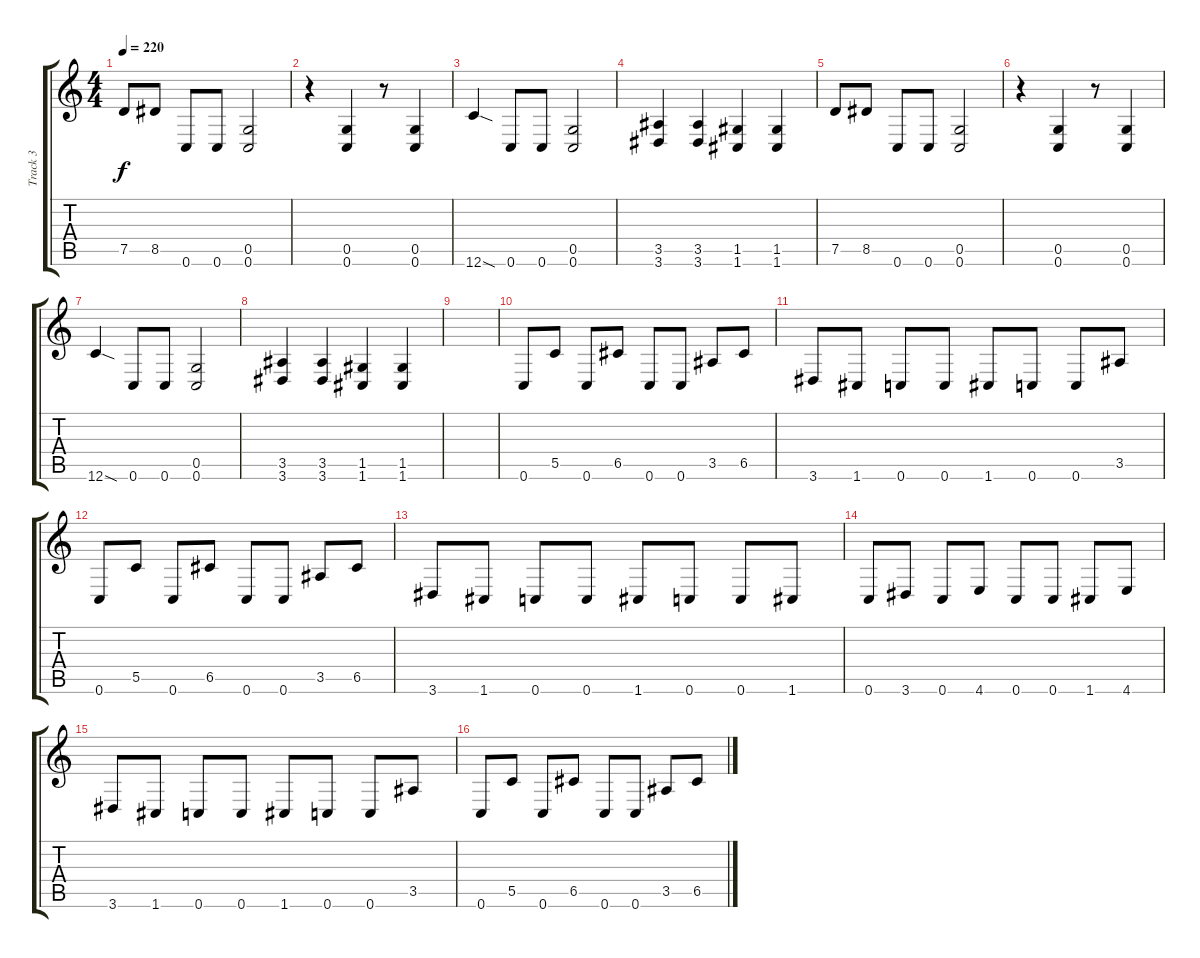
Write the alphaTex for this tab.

\track ("Track 3" "Track 3") {instrument distortionguitar}
\staff {score tabs}
\tuning (D4 A3 F3 C3 G2 C2) {hide}
\ts (4 4)
\tempo 220
\clef g2
\ks c
7.5.8{dy f} 8.5.8 0.6.8 0.6.8 (0.5 0.6).2 |
r.4 (0.5 0.6).4 r.8 (0.5 0.6).4 |
12.6{sod}.4 0.6.8 0.6.8 (0.5 0.6).2 |
(3.5 3.6).4 (3.5 3.6).4 (1.5 1.6).4 (1.5 1.6).4 |
7.5.8 8.5.8 0.6.8 0.6.8 (0.5 0.6).2 |
r.4 (0.5 0.6).4 r.8 (0.5 0.6).4 |
12.6{sod}.4 0.6.8 0.6.8 (0.5 0.6).2 |
(3.5 3.6).4 (3.5 3.6).4 (1.5 1.6).4 (1.5 1.6).4 |
|
0.6.8 5.5.8 0.6.8 6.5.8 0.6.8 0.6.8 3.5.8 6.5.8 |
3.6.8 1.6.8 0.6.8 0.6.8 1.6.8 0.6.8 0.6.8 3.5.8 |
0.6.8 5.5.8 0.6.8 6.5.8 0.6.8 0.6.8 3.5.8 6.5.8 |
3.6.8 1.6.8 0.6.8 0.6.8 1.6.8 0.6.8 0.6.8 1.6.8 |
0.6.8 3.6.8 0.6.8 4.6.8 0.6.8 0.6.8 1.6.8 4.6.8 |
3.6.8 1.6.8 0.6.8 0.6.8 1.6.8 0.6.8 0.6.8 3.5.8 |
0.6.8 5.5.8 0.6.8 6.5.8 0.6.8 0.6.8 3.5.8 6.5.8
